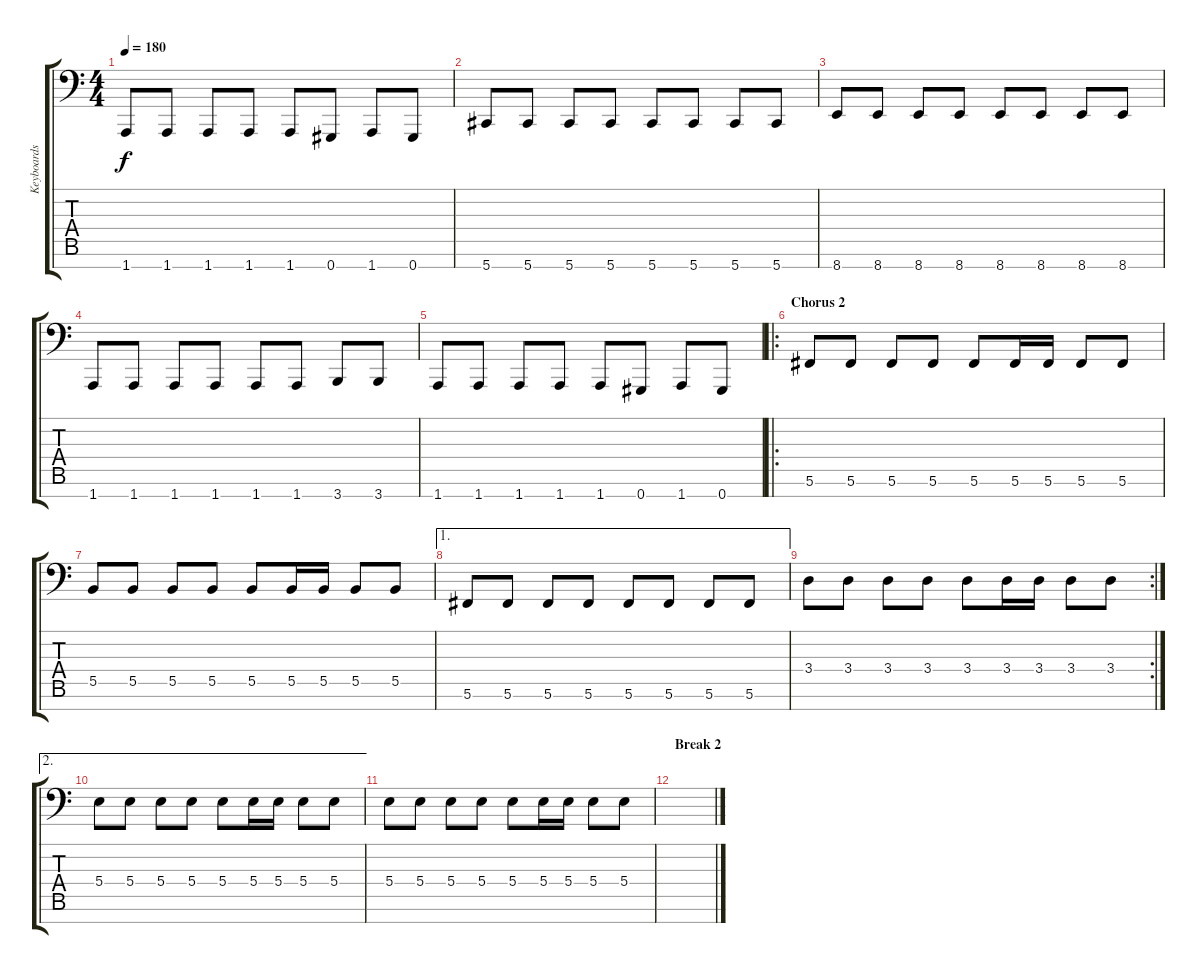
\track ("Keyboards II (Bass)" "Keyboards ") {instrument lead1square}
\staff {score tabs}
\tuning (Db4 Ab3 E3 B2 Gb2 Db2 Ab1) {hide}
\ts (4 4)
\tempo 180
\clef f4
\ks c
1.7.8{dy f} 1.7.8 1.7.8 1.7.8 1.7.8 0.7.8 1.7.8 0.7.8 |
5.7.8 5.7.8 5.7.8 5.7.8 5.7.8 5.7.8 5.7.8 5.7.8 |
8.7.8 8.7.8 8.7.8 8.7.8 8.7.8 8.7.8 8.7.8 8.7.8 |
1.7.8 1.7.8 1.7.8 1.7.8 1.7.8 1.7.8 3.7.8 3.7.8 |
1.7.8 1.7.8 1.7.8 1.7.8 1.7.8 0.7.8 1.7.8 0.7.8 |
\ro
\section ("" "Chorus 2")
5.6.8 5.6.8 5.6.8 5.6.8 5.6.8 5.6.16 5.6.16 5.6.8 5.6.8 |
5.5.8 5.5.8 5.5.8 5.5.8 5.5.8 5.5.16 5.5.16 5.5.8 5.5.8 |
\ae 1
5.6.8 5.6.8 5.6.8 5.6.8 5.6.8 5.6.8 5.6.8 5.6.8 |
\rc 2
3.4.8 3.4.8 3.4.8 3.4.8 3.4.8 3.4.16 3.4.16 3.4.8 3.4.8 |
\ae 2
5.4.8 5.4.8 5.4.8 5.4.8 5.4.8 5.4.16 5.4.16 5.4.8 5.4.8 |
5.4.8 5.4.8 5.4.8 5.4.8 5.4.8 5.4.16 5.4.16 5.4.8 5.4.8 |
\section ("" "Break 2")
